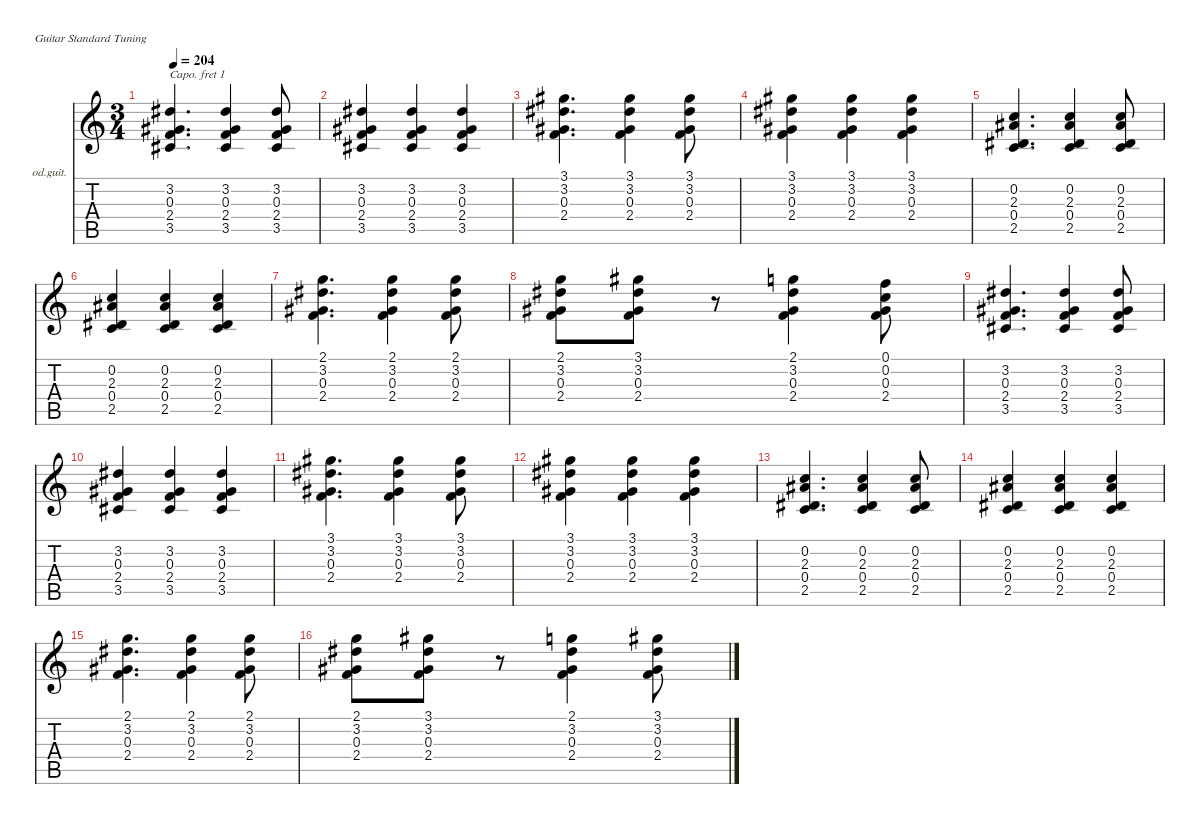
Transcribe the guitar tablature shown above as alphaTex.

\hideDynamics
\bracketExtendMode nobrackets
\firstSystemTrackNameOrientation horizontal
\track ("Overdriven Guitar" "od.guit.") {instrument overdrivenguitar}
\staff {score tabs}
\capo 1
\tuning (E4 B3 G3 D3 A2 E2)
\ts (3 4)
\tempo 204
\clef g2
\ks aminor
(3.5{acc #} 2.4 0.3{acc #} 3.2{acc #}).4{d dy mf beam Up} (3.5{acc #} 2.4 0.3{acc #} 3.2{acc #}).4{beam Up} (3.5{acc #} 2.4 0.3{acc #} 3.2{acc #}).8{beam Up} |
(3.5{acc #} 2.4 0.3{acc #} 3.2{acc #}).4{beam Up} (3.5{acc #} 2.4 0.3{acc #} 3.2{acc #}).4{beam Up} (3.5{acc #} 2.4 0.3{acc #} 3.2{acc #}).4{beam Up} |
(2.4 0.3{acc #} 3.2{acc #} 3.1{acc #}).4{d beam Down} (2.4 0.3{acc #} 3.2{acc #} 3.1{acc #}).4{beam Down} (2.4 0.3{acc #} 3.2{acc #} 3.1{acc #}).8{beam Down} |
(2.4 0.3{acc #} 3.2{acc #} 3.1{acc #}).4{beam Down} (2.4 0.3{acc #} 3.2{acc #} 3.1{acc #}).4{beam Down} (2.4 0.3{acc #} 3.2{acc #} 3.1{acc #}).4{beam Down} |
(0.4{acc #} 2.3{acc #} 0.2 2.5).4{d beam Up} (0.4{acc #} 2.3{acc #} 0.2 2.5).4{beam Up} (0.4{acc #} 2.3{acc #} 0.2 2.5).8{beam Up} |
(0.4{acc #} 2.3{acc #} 0.2 2.5).4{beam Up} (0.4{acc #} 2.3{acc #} 0.2 2.5).4{beam Up} (0.4{acc #} 2.3{acc #} 0.2 2.5).4{beam Up} |
(2.4 0.3{acc #} 3.2{acc #} 2.1).4{d beam Down} (2.4 0.3{acc #} 3.2{acc #} 2.1).4{beam Down} (2.4 0.3{acc #} 3.2{acc #} 2.1).8{beam Down} |
(2.4 0.3{acc #} 3.2{acc #} 2.1).8{beam Down} (3.1{acc #} 3.2{acc #} 0.3{acc #} 2.4).8{beam Down} r.8{beam Down} (2.4 0.3{acc #} 3.2{acc #} 2.1).4{beam Down} (2.4 0.3{acc #} 0.2 0.1).8{beam Down} |
(3.5{acc #} 2.4 0.3{acc #} 3.2{acc #}).4{d beam Up} (3.5{acc #} 2.4 0.3{acc #} 3.2{acc #}).4{beam Up} (3.5{acc #} 2.4 0.3{acc #} 3.2{acc #}).8{beam Up} |
(3.5{acc #} 2.4 0.3{acc #} 3.2{acc #}).4{beam Up} (3.5{acc #} 2.4 0.3{acc #} 3.2{acc #}).4{beam Up} (3.5{acc #} 2.4 0.3{acc #} 3.2{acc #}).4{beam Up} |
(2.4 0.3{acc #} 3.2{acc #} 3.1{acc #}).4{d beam Down} (2.4 0.3{acc #} 3.2{acc #} 3.1{acc #}).4{beam Down} (2.4 0.3{acc #} 3.2{acc #} 3.1{acc #}).8{beam Down} |
(2.4 0.3{acc #} 3.2{acc #} 3.1{acc #}).4{beam Down} (2.4 0.3{acc #} 3.2{acc #} 3.1{acc #}).4{beam Down} (2.4 0.3{acc #} 3.2{acc #} 3.1{acc #}).4{beam Down} |
(0.4{acc #} 2.3{acc #} 0.2 2.5).4{d beam Up} (0.4{acc #} 2.3{acc #} 0.2 2.5).4{beam Up} (0.4{acc #} 2.3{acc #} 0.2 2.5).8{beam Up} |
(0.4{acc #} 2.3{acc #} 0.2 2.5).4{beam Up} (0.4{acc #} 2.3{acc #} 0.2 2.5).4{beam Up} (0.4{acc #} 2.3{acc #} 0.2 2.5).4{beam Up} |
(2.4 0.3{acc #} 3.2{acc #} 2.1).4{d beam Down} (2.4 0.3{acc #} 3.2{acc #} 2.1).4{beam Down} (2.4 0.3{acc #} 3.2{acc #} 2.1).8{beam Down} |
(2.4 0.3{acc #} 3.2{acc #} 2.1).8{beam Down} (3.1{acc #} 3.2{acc #} 0.3{acc #} 2.4).8{beam Down} r.8{beam Down} (2.4 0.3{acc #} 3.2{acc #} 2.1).4{beam Down} (2.4 0.3{acc #} 3.2{acc #} 3.1{acc #}).8{beam Down}
